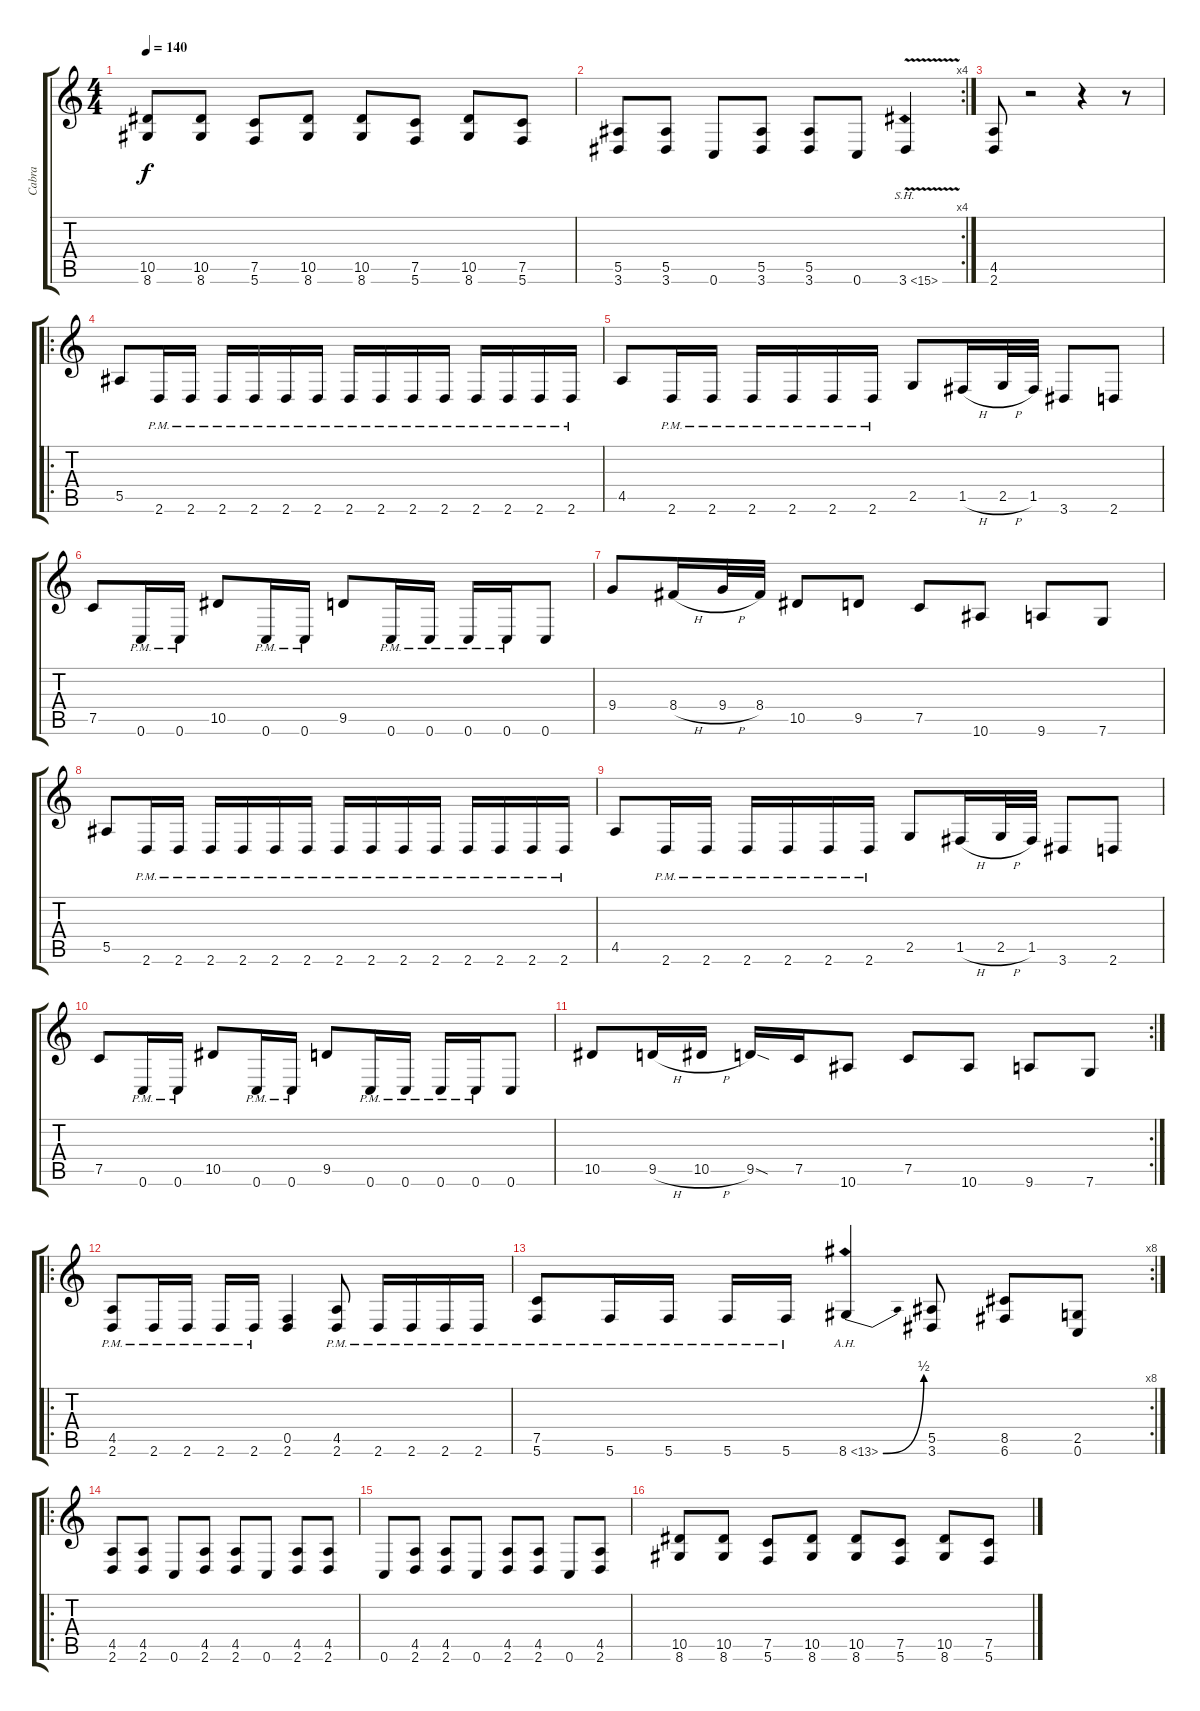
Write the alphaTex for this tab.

\track ("Cabra" "Cabra") {instrument distortionguitar}
\staff {score tabs}
\tuning (C4 G3 Eb3 Bb2 F2 C2) {hide}
\ts (4 4)
\tempo 140
\clef g2
\ks c
(10.5 8.6).8{dy f} (10.5 8.6).8 (7.5 5.6).8 (10.5 8.6).8 (10.5 8.6).8 (7.5 5.6).8 (10.5 8.6).8 (7.5 5.6).8 |
\rc 4
(5.5 3.6).8 (5.5 3.6).8 0.6.8 (5.5 3.6).8 (5.5 3.6).8 0.6.8 3.6{sh 12 v}.4 |
(4.5 2.6).8 r.2 r.4 r.8 |
\ro
5.5.8 2.6{pm}.16 2.6{pm}.16 2.6{pm}.16 2.6{pm}.16 2.6{pm}.16 2.6{pm}.16 2.6{pm}.16 2.6{pm}.16 2.6{pm}.16 2.6{pm}.16 2.6{pm}.16 2.6{pm}.16 2.6{pm}.16 2.6{pm}.16 |
4.5.8 2.6{pm}.16 2.6{pm}.16 2.6{pm}.16 2.6{pm}.16 2.6{pm}.16 2.6{pm}.16 2.5.8 1.5{h}.16 2.5{h}.32 1.5.32 3.6.8 2.6.8 |
7.5.8 0.6{pm}.16 0.6{pm}.16 10.5.8 0.6{pm}.16 0.6{pm}.16 9.5.8 0.6{pm}.16 0.6{pm}.16 0.6{pm}.16 0.6{pm}.16 0.6.8 |
9.4.8 8.4{h}.16 9.4{h}.32 8.4.32 10.5.8 9.5.8 7.5.8 10.6.8 9.6.8 7.6.8 |
5.5.8 2.6{pm}.16 2.6{pm}.16 2.6{pm}.16 2.6{pm}.16 2.6{pm}.16 2.6{pm}.16 2.6{pm}.16 2.6{pm}.16 2.6{pm}.16 2.6{pm}.16 2.6{pm}.16 2.6{pm}.16 2.6{pm}.16 2.6{pm}.16 |
4.5.8 2.6{pm}.16 2.6{pm}.16 2.6{pm}.16 2.6{pm}.16 2.6{pm}.16 2.6{pm}.16 2.5.8 1.5{h}.16 2.5{h}.32 1.5.32 3.6.8 2.6.8 |
7.5.8 0.6{pm}.16 0.6{pm}.16 10.5.8 0.6{pm}.16 0.6{pm}.16 9.5.8 0.6{pm}.16 0.6{pm}.16 0.6{pm}.16 0.6{pm}.16 0.6.8 |
\rc 2
10.5.8 9.5{h}.16 10.5{h}.16 9.5{sod}.16 7.5.16 10.6.8 7.5.8 10.6.8 9.6.8 7.6.8 |
\ro
(4.5{pm} 2.6{pm}).8 2.6{pm}.16 2.6{pm}.16 2.6{pm}.16 2.6{pm}.16 (0.5 2.6).4 (4.5{pm} 2.6{pm}).8 2.6{pm}.16 2.6{pm}.16 2.6{pm}.16 2.6{pm}.16 |
\rc 8
(7.5{pm} 5.6{pm}).8 5.6{pm}.16 5.6{pm}.16 5.6{pm}.16 5.6{pm}.16 8.6{be (bend 0 0 60 2) ah 5}.4 (5.5 3.6).8 (8.5 6.6).8 (2.5 0.6).8 |
\ro
(4.5 2.6).8 (4.5 2.6).8 0.6.8 (4.5 2.6).8 (4.5 2.6).8 0.6.8 (4.5 2.6).8 (4.5 2.6).8 |
0.6.8 (4.5 2.6).8 (4.5 2.6).8 0.6.8 (4.5 2.6).8 (4.5 2.6).8 0.6.8 (4.5 2.6).8 |
(10.5 8.6).8 (10.5 8.6).8 (7.5 5.6).8 (10.5 8.6).8 (10.5 8.6).8 (7.5 5.6).8 (10.5 8.6).8 (7.5 5.6).8
